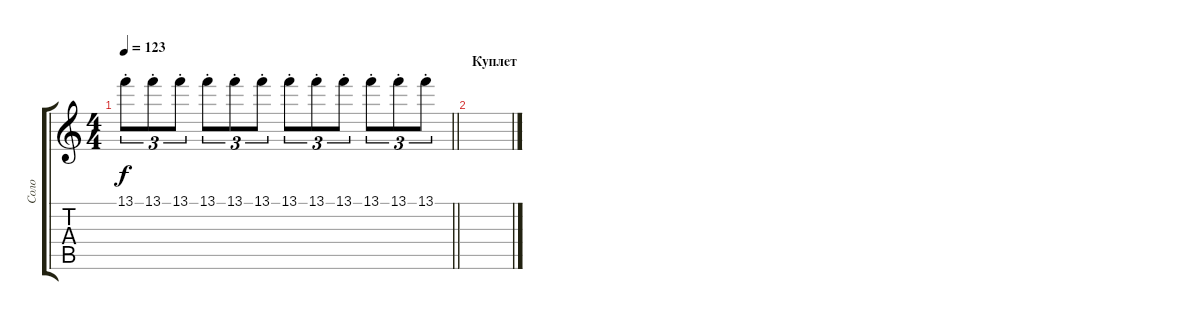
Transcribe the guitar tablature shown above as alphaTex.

\track ("Соло" "Соло") {instrument overdrivenguitar}
\staff {score tabs}
\tuning (E4 B3 G3 D3 A2 D2) {hide}
\ts (4 4)
\tempo 123
\clef g2
\barLineRight lightlight
\ks c
13.1{st}.8{tu (3 2) dy f} 13.1{st}.8{tu (3 2)} 13.1{st}.8{tu (3 2)} 13.1{st}.8{tu (3 2)} 13.1{st}.8{tu (3 2)} 13.1{st}.8{tu (3 2)} 13.1{st}.8{tu (3 2)} 13.1{st}.8{tu (3 2)} 13.1{st}.8{tu (3 2)} 13.1{st}.8{tu (3 2)} 13.1{st}.8{tu (3 2)} 13.1{st}.8{tu (3 2)} |
\section ("" "Куплет")
